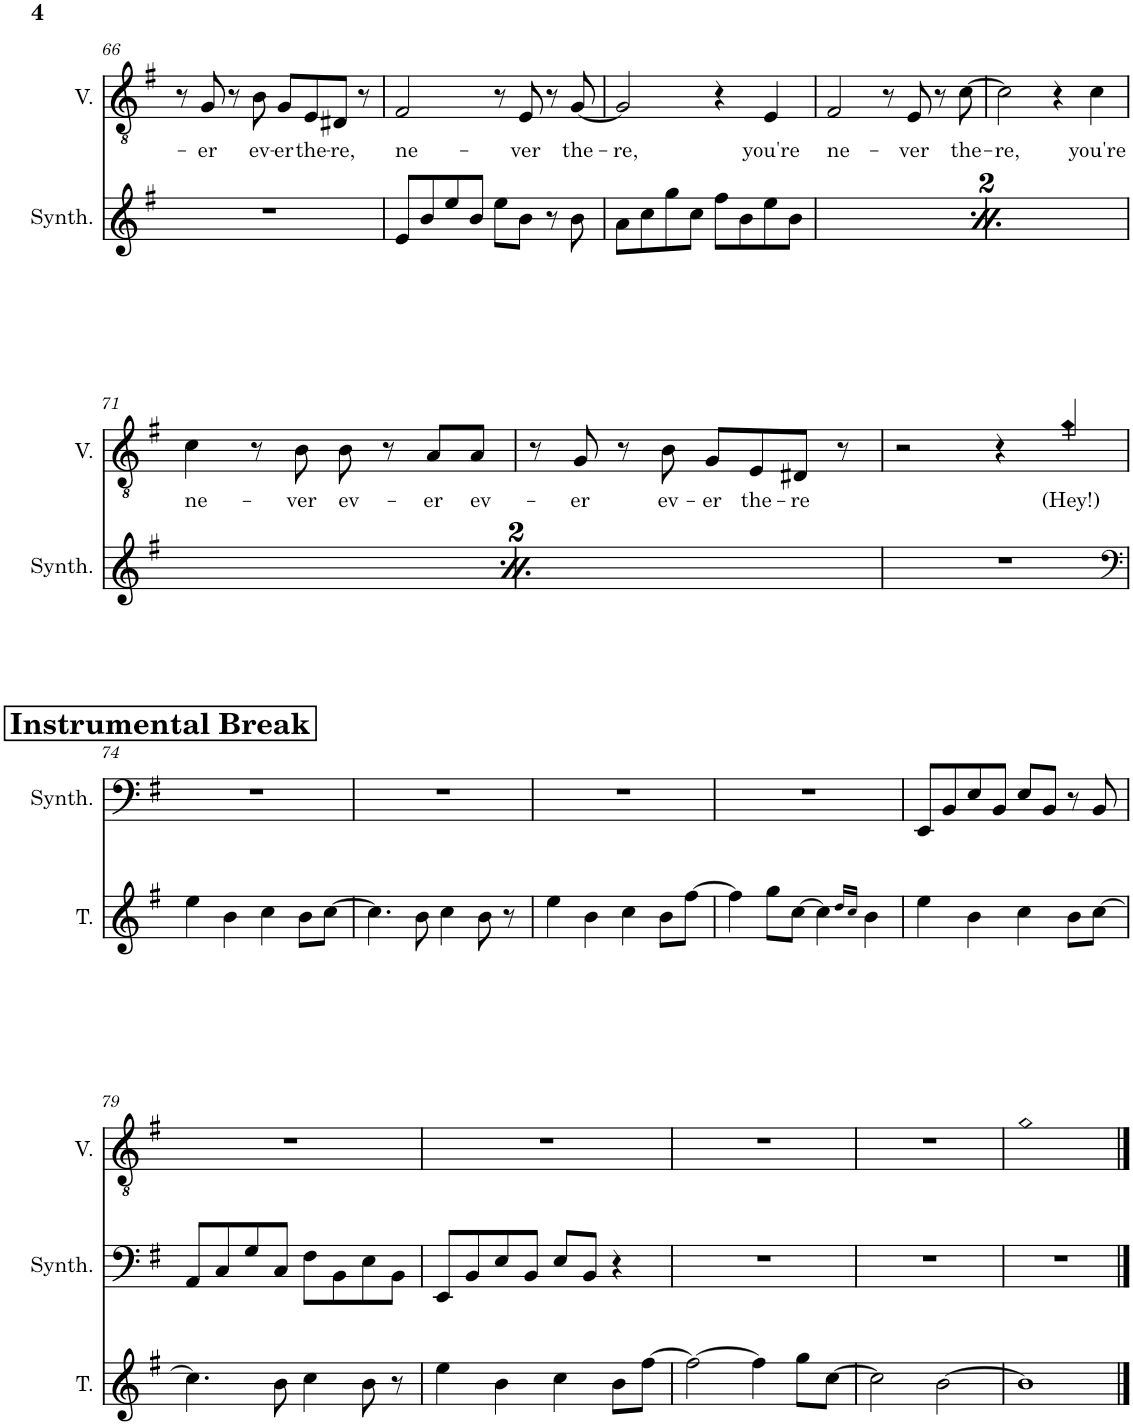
**kern	**kern	**kern	**text
*part3	*part2	*part1	*part1
*staff3	*staff2	*staff1	*staff1
*I"Trumpet	*I"Synthesizer	*I"Vocals	*
*I'T.	*I'Synth.	*I'V.	*
!!LO:PB:g=z
*clefG2	*clefG2	*clefGv2	*
*Trd1c2	*	*	*
*k[f#]	*k[f#]	*k[f#]	*
*M4/4	*M4/4	*M4/4	*
=66	=66	=66	=66
1r	1r	8r	.
!	!	!	!LO:LY:b
.	.	8G/	-er
.	.	8r	.
!	!	!	!LO:LY:b
.	.	8B\	ev-
!	!	!	!LO:LY:b
.	.	8G/L	-er
!	!	!	!LO:LY:b
.	.	8E/	the-
!	!	!	!LO:LY:b
.	.	8D#X/J	-re,
.	.	8r	.
=67	=67	=67	=67
!	!	!	!LO:LY:b
1r	8e/L	2F#/	ne-
.	8b/	.	.
.	8ee/	.	.
.	8b/J	.	.
.	8ee\L	8r	.
!	!	!	!LO:LY:b
.	8b\J	8E/	-ver
.	8r	8r	.
!	!	!	!LO:LY:b
.	8b\	[8G/	the-
=68	=68	=68	=68
!	!	!	!LO:LY:b
1r	8a\L	2G/]	-re,
.	8cc\	.	.
.	8gg\	.	.
.	8cc\J	.	.
.	8ff#\L	4r	.
.	8b\	.	.
!	!	!	!LO:LY:b
.	8ee\	4E/	you're
.	8b\J	.	.
=69	=69	=69	=69
!	!	!	!LO:LY:b
1r	8e/L	2F#/	ne-
.	8b/	.	.
.	8ee/	.	.
.	8b/J	.	.
.	8ee\L	8r	.
!	!	!	!LO:LY:b
.	8b\J	8E/	-ver
.	8r	8r	.
!	!	!	!LO:LY:b
.	8b\	[8c\	the-
=70	=70	=70	=70
!	!	!	!LO:LY:b
1r	8a\L	2c\]	-re,
.	8cc\	.	.
.	8gg\	.	.
.	8cc\J	.	.
.	8ff#\L	4r	.
.	8b\	.	.
!	!	!	!LO:LY:b
.	8ee\	4c\	you're
.	8b\J	.	.
!!LO:LB:g=z
=71	=71	=71	=71
!	!	!	!LO:LY:b
1r	8e/L	4c\	ne-
.	8b/	.	.
.	8ee/	8r	.
!	!	!	!LO:LY:b
.	8b/J	8B\	-ver
!	!	!	!LO:LY:b
.	8ee\L	8B\	ev-
.	8b\J	8r	.
!	!	!	!LO:LY:b
.	8r	8A/L	-er
!	!	!	!LO:LY:b
.	8b\	8A/J	ev-
=72	=72	=72	=72
1r	8a\L	8r	.
!	!	!	!LO:LY:b
.	8cc\	8G/	-er
.	8gg\	8r	.
!	!	!	!LO:LY:b
.	8cc\J	8B\	ev-
!	!	!	!LO:LY:b
.	8ff#\L	8G/L	-er
!	!	!	!LO:LY:b
.	8b\	8E/	the-
!	!	!	!LO:LY:b
.	8ee\	8D#X/J	-re
.	8b\J	8r	.
=73	=73	=73	=73
1r	1r	2r	.
.	.	4r	.
!	!	!LO:N:n=1:head=plus	!LO:LY:b
.	.	4e/ 4g/	(Hey!)
!!LO:LB:g=z
!!LO:REH:place=s1:a:B:cj:fs=14:t=Instrumental Break
=74	=74	=74	=74
*	*clefF4	*	*
4ee\	1r	1r	.
4b\	.	.	.
4cc\	.	.	.
8b\L	.	.	.
[8cc\J	.	.	.
=75	=75	=75	=75
4.cc\]	1r	1r	.
8b\	.	.	.
4cc\	.	.	.
8b\	.	.	.
8r	.	.	.
=76	=76	=76	=76
4ee\	1r	1r	.
4b\	.	.	.
4cc\	.	.	.
8b\L	.	.	.
[8ff#\J	.	.	.
=77	=77	=77	=77
4ff#\]	1r	1r	.
8gg\L	.	.	.
[8cc\J	.	.	.
4cc\]	.	.	.
16qdd/LL	.	.	.
16qcc/JJ	.	.	.
4b\	.	.	.
=78	=78	=78	=78
4ee\	8EE/L	1r	.
.	8BB/	.	.
4b\	8E/	.	.
.	8BB/J	.	.
4cc\	8E/L	.	.
.	8BB/J	.	.
8b\L	8r	.	.
[8cc\J	8BB/	.	.
!!LO:LB:g=z
=79	=79	=79	=79
4.cc\]	8AA/L	1r	.
.	8C/	.	.
.	8G/	.	.
8b\	8C/J	.	.
4cc\	8F#\L	.	.
.	8BB\	.	.
8b\	8E\	.	.
8r	8BB\J	.	.
=80	=80	=80	=80
4ee\	8EE/L	1r	.
.	8BB/	.	.
4b\	8E/	.	.
.	8BB/J	.	.
4cc\	8E/L	.	.
.	8BB/J	.	.
8b\L	4r	.	.
[8ff#\J	.	.	.
=81	=81	=81	=81
2ff#\_	1r	1r	.
4ff#\]	.	.	.
8gg\L	.	.	.
[8cc\J	.	.	.
=82	=82	=82	=82
2cc\]	1r	1r	.
[2b\	.	.	.
=83	=83	=83	=83
1b]	1r	1g	.
==	==	==	==
*-	*-	*-	*-
